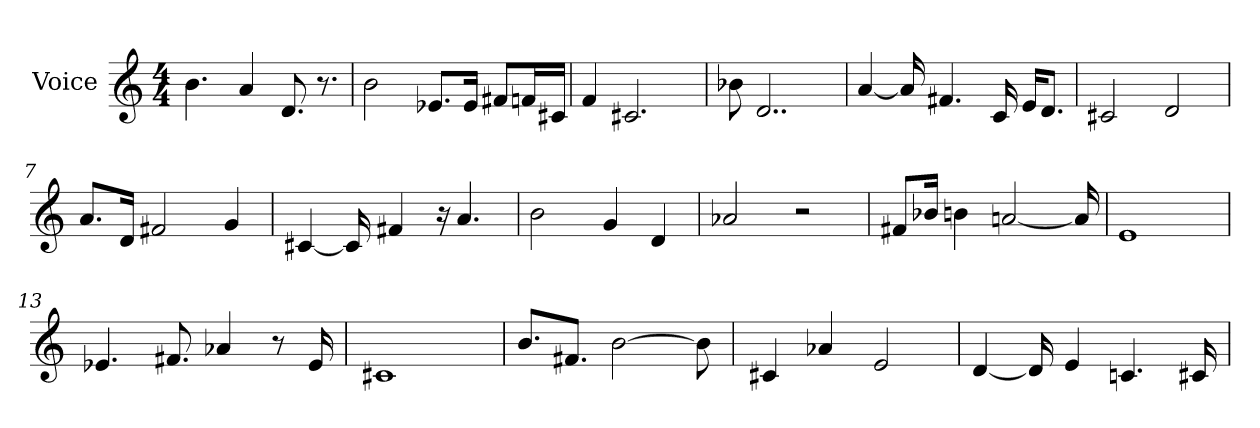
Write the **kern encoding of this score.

**kern
*part1
*staff1
*I"Voice
*I'Voice
*clefG2
*M4/4
=1
4.b\
4a/
8.d/
8.r
=2
2b\
8.e-X/L
16e-/Jk
8f#X/L
16fn/L
16c#X/JJ
=3
4f/
2.c#X/
=4
8b-X\
2..d/
=5
[<4a/
16a/]
4.f#X/
16c/
16e/KL
8.d/J
=6
2c#X/
2d/
=7
8.a/L
16d/Jk
2f#X/
4g/
!!LO:LB:g=z
=8
[<4c#X/
16c#/]
4f#X/
16ra
4.a/
=9
2b\
4g/
4d/
=10
2a-X/
2rcc
=11
8f#X/L
16b-X/Jk
4bn\
[<2an/
16a/]
=12
1e
=13
4.e-X/
8.f#X/
4a-X/
8r
16e-/
=14
1c#X
=15
8.b/L
8.f#X/J
[>2b\
8b\]
=16
4c#X/
4a-X/
2e/
!!LO:LB:g=z
=17
[<4d/
16d/]
4e/
4.cn/
16c#X/
=
*-
